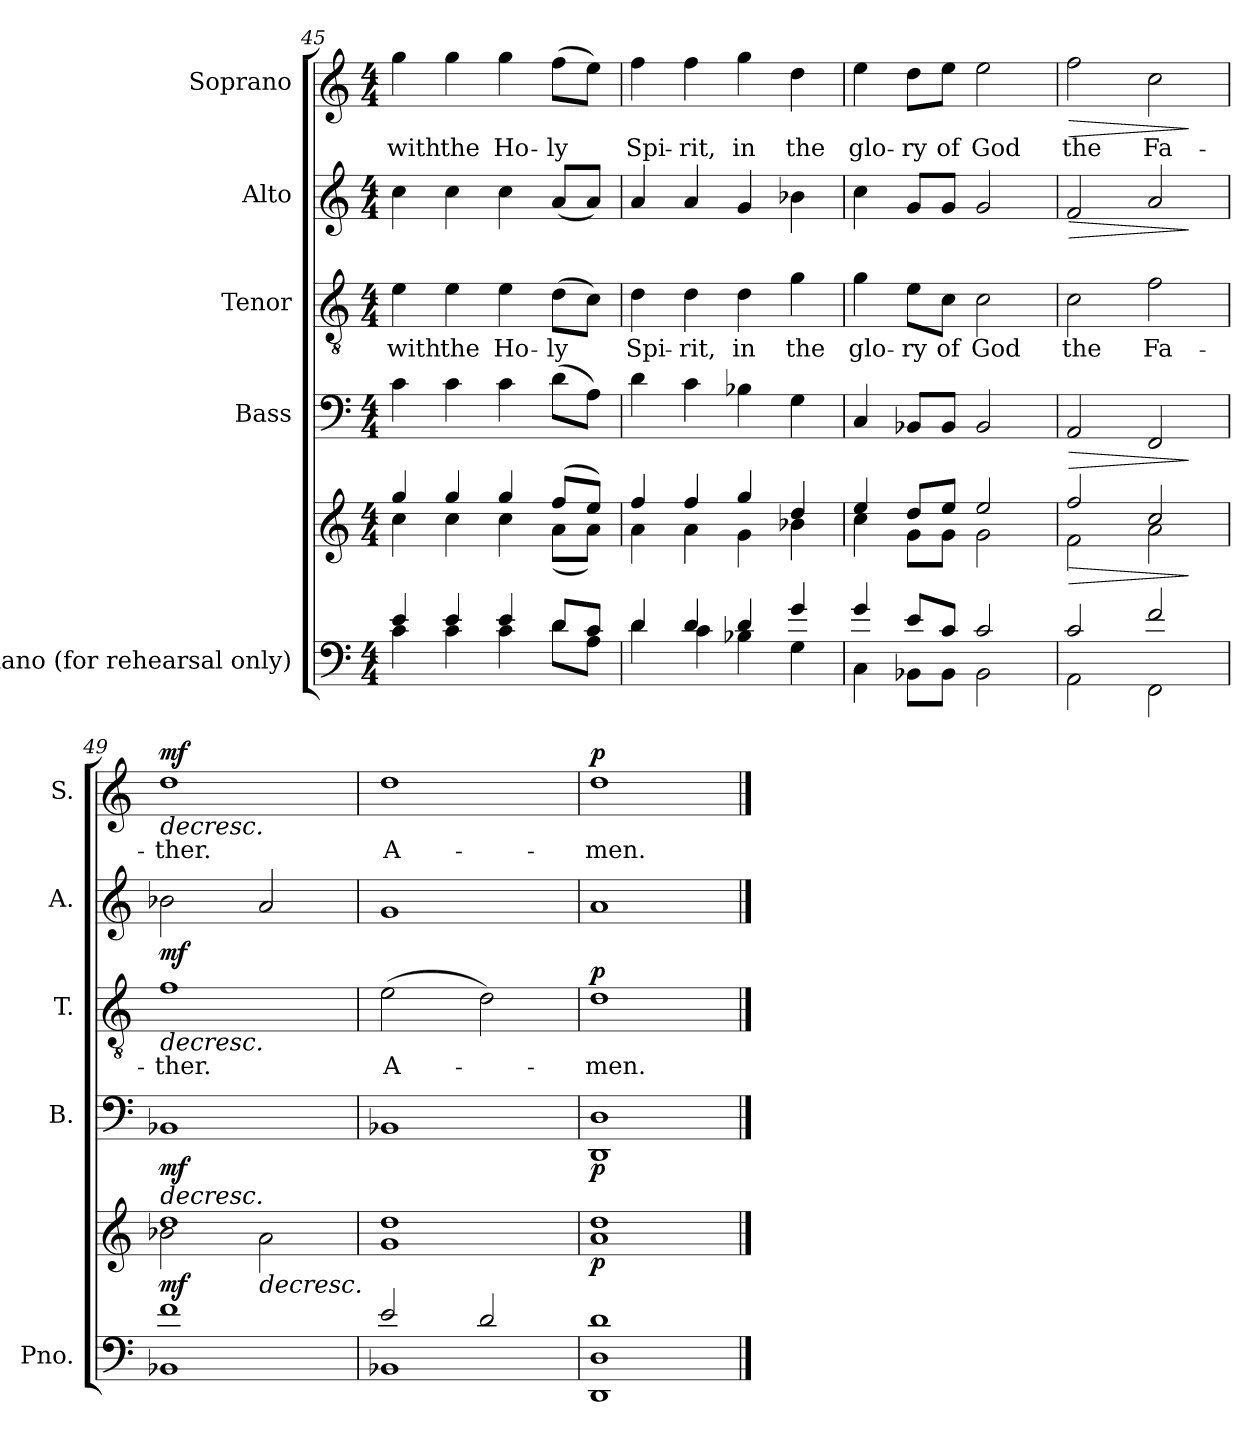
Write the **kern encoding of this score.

**kern	**kern	**dynam	**kern	**dynam	**kern	**text	**dynam	**kern	**dynam	**kern	**text	**dynam
*part5	*part5	*part5	*part4	*part4	*part3	*part3	*part3	*part2	*part2	*part1	*part1	*part1
*staff6	*staff5	*staff5/6	*staff4	*staff4	*staff3	*staff3	*staff3	*staff2	*staff2	*staff1	*staff1	*staff1
*I"Piano (for  rehearsal  only)	*	*	*I"Bass	*	*I"Tenor	*	*	*I"Alto	*	*I"Soprano	*	*
*I'Pno.	*	*	*I'B.	*	*I'T.	*	*	*I'A.	*	*I'S.	*	*
*clefF4	*clefG2	*	*clefF4	*	*clefGv2	*	*	*clefG2	*	*clefG2	*	*
*k[]	*k[]	*	*k[]	*	*k[]	*	*	*k[]	*	*k[]	*	*
*M4/4	*M4/4	*	*M4/4	*	*M4/4	*	*	*M4/4	*	*M4/4	*	*
=45	=45	=45	=45	=45	=45	=45	=45	=45	=45	=45	=45	=45
*^	*^	*	*	*	*	*	*	*	*	*	*	*
!	!	!	!	!	!	!	!	!LO:LY:b	!	!	!	!	!LO:LY:b	!
4e/	4c\	4gg/	4cc\	.	4c\	.	4e\	with	.	4cc\	.	4gg\	with	.
!	!	!	!	!	!	!	!	!LO:LY:b	!	!	!	!	!LO:LY:b	!
4e/	4c\	4gg/	4cc\	.	4c\	.	4e\	the	.	4cc\	.	4gg\	the	.
!	!	!	!	!	!	!	!	!LO:LY:b	!	!	!	!	!LO:LY:b	!
4e/	4c\	4gg/	4cc\	.	4c\	.	4e\	Ho-	.	4cc\	.	4gg\	Ho-	.
!	!	!	!	!	!	!	!	!LO:LY:b	!	!	!	!	!LO:LY:b	!
8d/L	8d\L	(>8ff/L	(<8a\L	.	(>8d\L	.	(>8d\L	-ly	.	(<8a/L	.	(>8ff\L	-ly	.
8c/J	8A\J	8ee/J)	8a\J)	.	8A\J)	.	8c\J)	.	.	8a/J)	.	8ee\J)	.	.
=46	=46	=46	=46	=46	=46	=46	=46	=46	=46	=46	=46	=46	=46	=46
!	!	!	!	!	!	!	!	!LO:LY:b	!	!	!	!	!LO:LY:b	!
4d/	4d\	4ff/	4a\	.	4d\	.	4d\	Spi-	.	4a/	.	4ff\	Spi-	.
!	!	!	!	!	!	!	!	!LO:LY:b	!	!	!	!	!LO:LY:b	!
4d/	4c\	4ff/	4a\	.	4c\	.	4d\	-rit,	.	4a/	.	4ff\	-rit,	.
!	!	!	!	!	!	!	!	!LO:LY:b	!	!	!	!	!LO:LY:b	!
4d/	4B-X\	4gg/	4g\	.	4B-X\	.	4d\	in	.	4g/	.	4gg\	in	.
!	!	!	!	!	!	!	!	!LO:LY:b	!	!	!	!	!LO:LY:b	!
4g/	4G\	4dd/	4b-X\	.	4G\	.	4g\	the	.	4b-X\	.	4dd\	the	.
=47	=47	=47	=47	=47	=47	=47	=47	=47	=47	=47	=47	=47	=47	=47
!	!	!	!	!	!	!	!	!LO:LY:b	!	!	!	!	!LO:LY:b	!
4g/	4C\	4ee/	4cc\	.	4C/	.	4g\	glo-	.	4cc\	.	4ee\	glo-	.
!	!	!	!	!	!	!	!	!LO:LY:b	!	!	!	!	!LO:LY:b	!
8e/L	8BB-X\L	8dd/L	8g\L	.	8BB-X/L	.	8e\L	-ry	.	8g/L	.	8dd\L	-ry	.
!	!	!	!	!	!	!	!	!LO:LY:b	!	!	!	!	!LO:LY:b	!
8c/J	8BB-\J	8ee/J	8g\J	.	8BB-/J	.	8c\J	of	.	8g/J	.	8ee\J	of	.
!	!	!	!	!	!	!	!	!LO:LY:b	!	!	!	!	!LO:LY:b	!
2c/	2BB-\	2ee/	2g\	.	2BB-/	.	2c\	God	.	2g/	.	2ee\	God	.
=48	=48	=48	=48	=48	=48	=48	=48	=48	=48	=48	=48	=48	=48	=48
!	!	!	!	!LO:HP:b	!	!LO:HP:b	!	!LO:LY:b	!	!	!LO:HP:b	!	!LO:LY:b	!LO:HP:b
2c/	2AA\	2ff/	2f\	>	2AA/	>	2c\	the	.	2f/	>	2ff\	the	>
!	!	!	!	!	!	!	!	!LO:LY:b	!	!	!	!	!LO:LY:b	!
2f/	2FF\	2cc/	2a\	.	2FF/	.	2f\	Fa-	.	2a/	.	2cc\	Fa-	.
*v	*v	*	*	*	*	*	*	*	*	*	*	*	*	*
*	*v	*v	*	*	*	*	*	*	*	*	*	*	*
.	.	]	.	]	.	.	.	.	]	.	.	]
=49	=49	=49	=49	=49	=49	=49	=49	=49	=49	=49	=49	=49
*^	*^	*	*	*	*	*	*	*	*	*	*	*
!	!	!	!	!LO:DY:b	!	!LO:HP:b	!	!LO:LY:b	!LO:HP:b	!	!	!	!LO:LY:b	!LO:HP:b
!	!	!	!	!	!	!LO:DY:n=1:b	!	!	!	!	!LO:DY:b	!	!	!LO:DY:n=1:a
1f	1BB-X	1dd	2b-X\	mf	1BB-X	> mf	1f	-ther.	>	2b-X\	mf	1dd	-ther.	> mf
!	!	!	!	!LO:HP:b	!	!	!	!	!	!	!	!	!	!
.	.	.	2a\	>	.	.	.	.	.	2a/	.	.	.	.
=50	=50	=50	=50	=50	=50	=50	=50	=50	=50	=50	=50	=50	=50	=50
!	!	!	!	!	!	!	!	!LO:LY:b	!	!	!	!	!LO:LY:b	!
2e/	1BB-X	1dd	1g	.	1BB-X	.	(>2e\	A-	.	1g	.	1dd	A-	.
2d/	.	.	.	.	.	.	2d\)	.	.	.	.	.	.	.
=51	=51	=51	=51	=51	=51	=51	=51	=51	=51	=51	=51	=51	=51	=51
!	!	!	!	!LO:DY:b	!	!LO:DY:b	!	!LO:LY:b	!LO:DY:a	!	!	!	!LO:LY:b	!LO:DY:a
1d	1DD 1D	1dd	1a	p	1DD 1D	p	1d	-men.	p	1a	.	1dd	-men.	p
*v	*v	*	*	*	*	*	*	*	*	*	*	*	*	*
*	*v	*v	*	*	*	*	*	*	*	*	*	*	*
.	.	]	.	]	.	.	]	.	.	.	.	]
==	==	==	==	==	==	==	==	==	==	==	==	==
*-	*-	*-	*-	*-	*-	*-	*-	*-	*-	*-	*-	*-
